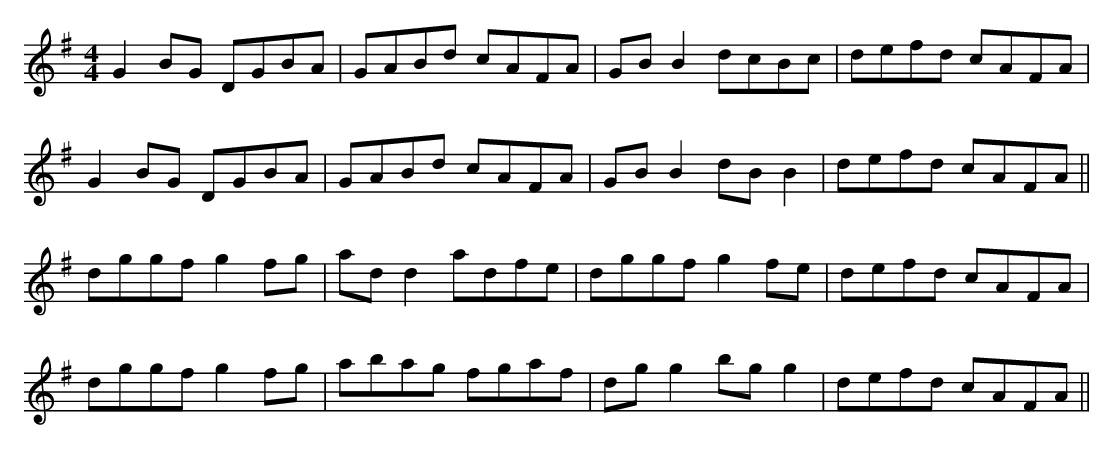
X:1
M:4/4
K:G
G2 BG DGBA|GABd cAFA|GBB2 dcBc|defd cAFA|
G2 BG DGBA|GABd cAFA|GBB2 dBB2|defd cAFA||
dggf g2 fg|add2 adfe|dggf g2 fe|defd cAFA|
dggf g2 fg|abag fgaf|dgg2 bgg2|defd cAFA||
